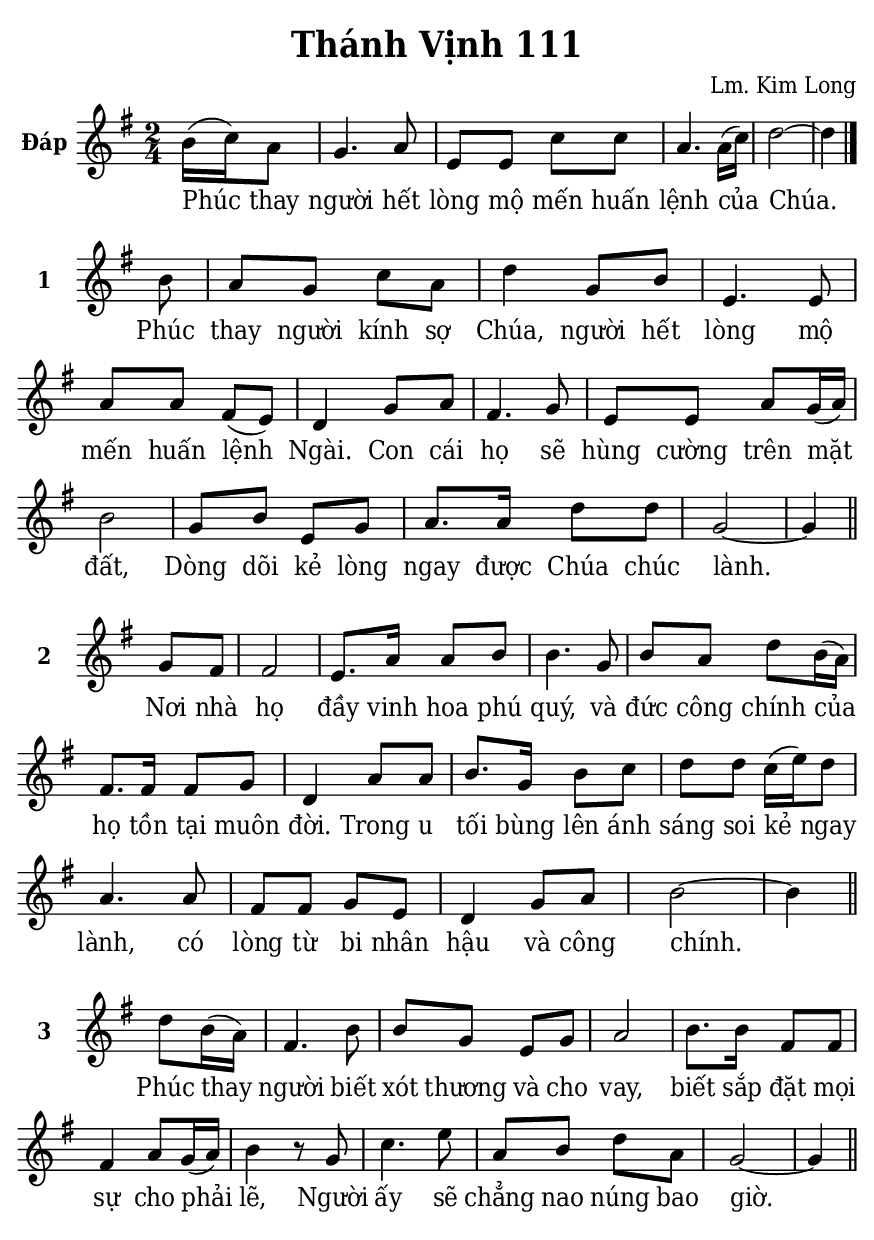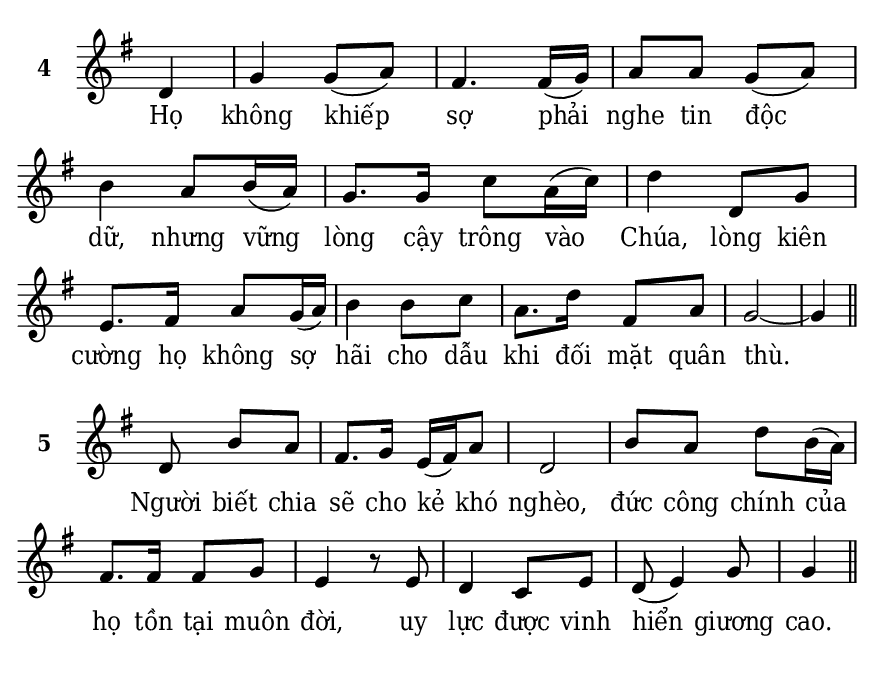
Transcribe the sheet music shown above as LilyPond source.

% Cài đặt chung
\version "2.22.1"
\include "english.ly"

\header {
  title = "Thánh Vịnh 111"
  composer = "Lm. Kim Long"
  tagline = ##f
}

% Nhạc
nhacMauMot = \relative c'' {
  \key g \major
  \time 2/4
  \partial 4 b16 (c) a8 |
  g4. a8 |
  e e c' c |
  a4. a16 (c) |
  d2 ~ |
  d4 \bar "|."
}

nhacMauHai = \relative c'' {
  \key g \major
  \time 2/4
  \partial 8 b8 |
  a g c a |
  d4 g,8 b |
  e,4. e8 |
  a a fs (e) |
  d4 g8 a |
  fs4. g8 |
  e e a g16 (a) |
  b2 |
  g8 b e, g |
  a8. a16 d8 d |
  g,2 ~ |
  g4 \bar "||"
}

nhacMauBa = \relative c'' {
  \key g \major
  \time 2/4
  \partial 4 g8 fs |
  fs2 |
  e8. a16 a8 b |
  b4. g8 |
  b a d b16 (a) |
  fs8. fs16 fs8 g |
  d4 a'8 a |
  b8. g16 b8 c |
  d d c16 (e) d8 |
  a4. a8 |
  fs fs g e |
  d4 g8 a |
  b2 ~ |
  b4 \bar "||"
}

nhacMauBon = \relative c'' {
  \key g \major
  \time 2/4
  \partial 4 d8 b16 (a) |
  fs4. b8 |
  b g e g |
  a2 |
  b8. b16 fs8 fs |
  fs4 a8 g16 (a) |
  b4 r8 g |
  c4. e8 |
  a, b d a |
  g2 ~ |
  g4 \bar "||"
}

nhacMauNam = \relative c' {
  \key g \major
  \time 2/4
  \partial 4 d4 |
  g g8 (a) |
  fs4. fs16 (g) |
  a8 a g (a) |
  b4 a8 b16 (a) |
  g8. g16 c8 a16 (c) |
  d4 d,8 g |
  e8. fs16 a8 g16 (a) |
  b4 b8 c |
  a8. d16 fs,8 a |
  g2 ~ |
  g4 \bar "||"
}

nhacMauSau = \relative c' {
  \key g \major
  \time 2/4
  \partial 4. d8 b' a |
  fs8. g16 e (fs) a8 |
  d,2 |
  b'8 a d b16 (a) |
  fs8. fs16 fs8 g |
  e4 r8 e |
  d4 c8 e |
  d (e4) g8 |
  g4 \bar "||"
}

% Lời
loiMauMot = \lyricmode {
  Phúc thay người hết lòng mộ mến huấn lệnh của Chúa.
}

loiMauHai = \lyricmode {
  Phúc thay người kính sợ Chúa,
  người hết lòng mộ mến huấn lệnh Ngài.
  Con cái họ sẽ hùng cường trên mặt đất,
  Dòng dõi kẻ lòng ngay được Chúa chúc lành.
}

loiMauBa = \lyricmode {
  Nơi nhà họ đầy vinh hoa phú quý,
  và đức công chính của họ tồn tại muôn đời.
  Trong u tối bùng lên ánh sáng soi kẻ ngay lành,
  có lòng từ bi nhân hậu và công chính.
}

loiMauBon = \lyricmode {
  Phúc thay người biết xót thương và cho vay,
  biết sắp đặt mọi sự cho phải lẽ,
  Người ấy sẽ chẳng nao núng bao giờ.
}

loiMauNam = \lyricmode {
  Họ không khiếp sợ phải nghe tin độc dữ,
  nhưng vững lòng cậy trông vào Chúa,
  lòng kiên cường họ không sợ hãi
  cho dẫu khi đối mặt quân thù.
}

loiMauSau = \lyricmode {
  Người biết chia sẽ cho kẻ khó nghèo,
  đức công chính của họ tồn tại muôn đời,
  uy lực được vinh hiển giương cao.
}

% Dàn trang
\paper {
  #(set-paper-size "a5")
  top-margin = 3\mm
  bottom-margin = 3\mm
  left-margin = 3\mm
  right-margin = 3\mm
  indent = #0
  #(define fonts
	 (make-pango-font-tree "Deja Vu Serif Condensed"
	 		       "Deja Vu Serif Condensed"
			       "Deja Vu Serif Condensed"
			       (/ 20 20)))
  print-page-number = ##f
}

\score {
  <<
    \new Staff \with {
      instrumentName = \markup { \bold "Đáp" }} <<
        \clef treble
        \new Voice = beSop {
          \nhacMauMot
        }
      \new Lyrics \lyricsto beSop \loiMauMot
    >>
  >>
  \layout {
    indent = 10
    \override Lyrics.LyricSpace.minimum-distance = #0.8
    \override Score.BarNumber.break-visibility = ##(#f #f #f)
    \override Score.SpacingSpanner.uniform-stretching = ##t
    ragged-last = ##f
  }
}

\score {
  <<
    \new Staff \with {
      \remove "Time_signature_engraver"
      instrumentName = \markup { \bold "1" }} <<
        \clef treble
        \new Voice = beSop {
          \nhacMauHai
        }
      \new Lyrics \lyricsto beSop \loiMauHai
    >>
  >>
  \layout {
    indent = 10
    \override Lyrics.LyricSpace.minimum-distance = #1.5
    \override Score.BarNumber.break-visibility = ##(#f #f #f)
    \override Score.SpacingSpanner.uniform-stretching = ##t
    ragged-last = ##f
  }
}

\score {
  <<
    \new Staff \with {
      \remove "Time_signature_engraver"
      instrumentName = \markup { \bold "2" }} <<
        \clef treble
        \new Voice = beSop {
          \nhacMauBa
        }
      \new Lyrics \lyricsto beSop \loiMauBa
    >>
  >>
  \layout {
    indent = 10
    \override Lyrics.LyricSpace.minimum-distance = #0.8
    \override Score.BarNumber.break-visibility = ##(#f #f #f)
    \override Score.SpacingSpanner.uniform-stretching = ##t
    ragged-last = ##f
  }
}

\score {
  <<
    \new Staff \with {
      \remove "Time_signature_engraver"
      instrumentName = \markup { \bold "3" }} <<
        \clef treble
        \new Voice = beSop {
          \nhacMauBon
        }
      \new Lyrics \lyricsto beSop \loiMauBon
    >>
  >>
  \layout {
    indent = 10
    \override Lyrics.LyricSpace.minimum-distance = #0.6
    \override Score.BarNumber.break-visibility = ##(#f #f #f)
    \override Score.SpacingSpanner.uniform-stretching = ##t
    ragged-last = ##f
  }
}

\score {
  <<
    \new Staff \with {
      \remove "Time_signature_engraver"
      instrumentName = \markup { \bold "4" }} <<
        \clef treble
        \new Voice = beSop {
          \nhacMauNam
        }
      \new Lyrics \lyricsto beSop \loiMauNam
    >>
  >>
  \layout {
    indent = 10
    \override Lyrics.LyricSpace.minimum-distance = #1.5
    \override Score.BarNumber.break-visibility = ##(#f #f #f)
    \override Score.SpacingSpanner.uniform-stretching = ##t
    ragged-last = ##f
  }
}

\score {
  <<
    \new Staff \with {
      \remove "Time_signature_engraver"
      instrumentName = \markup { \bold "5" }} <<
        \clef treble
        \new Voice = beSop {
          \nhacMauSau
        }
      \new Lyrics \lyricsto beSop \loiMauSau
    >>
  >>
  \layout {
    indent = 10
    \override Lyrics.LyricSpace.minimum-distance = #1
    \override Score.BarNumber.break-visibility = ##(#f #f #f)
    \override Score.SpacingSpanner.uniform-stretching = ##t
    ragged-last = ##f
  }
}
